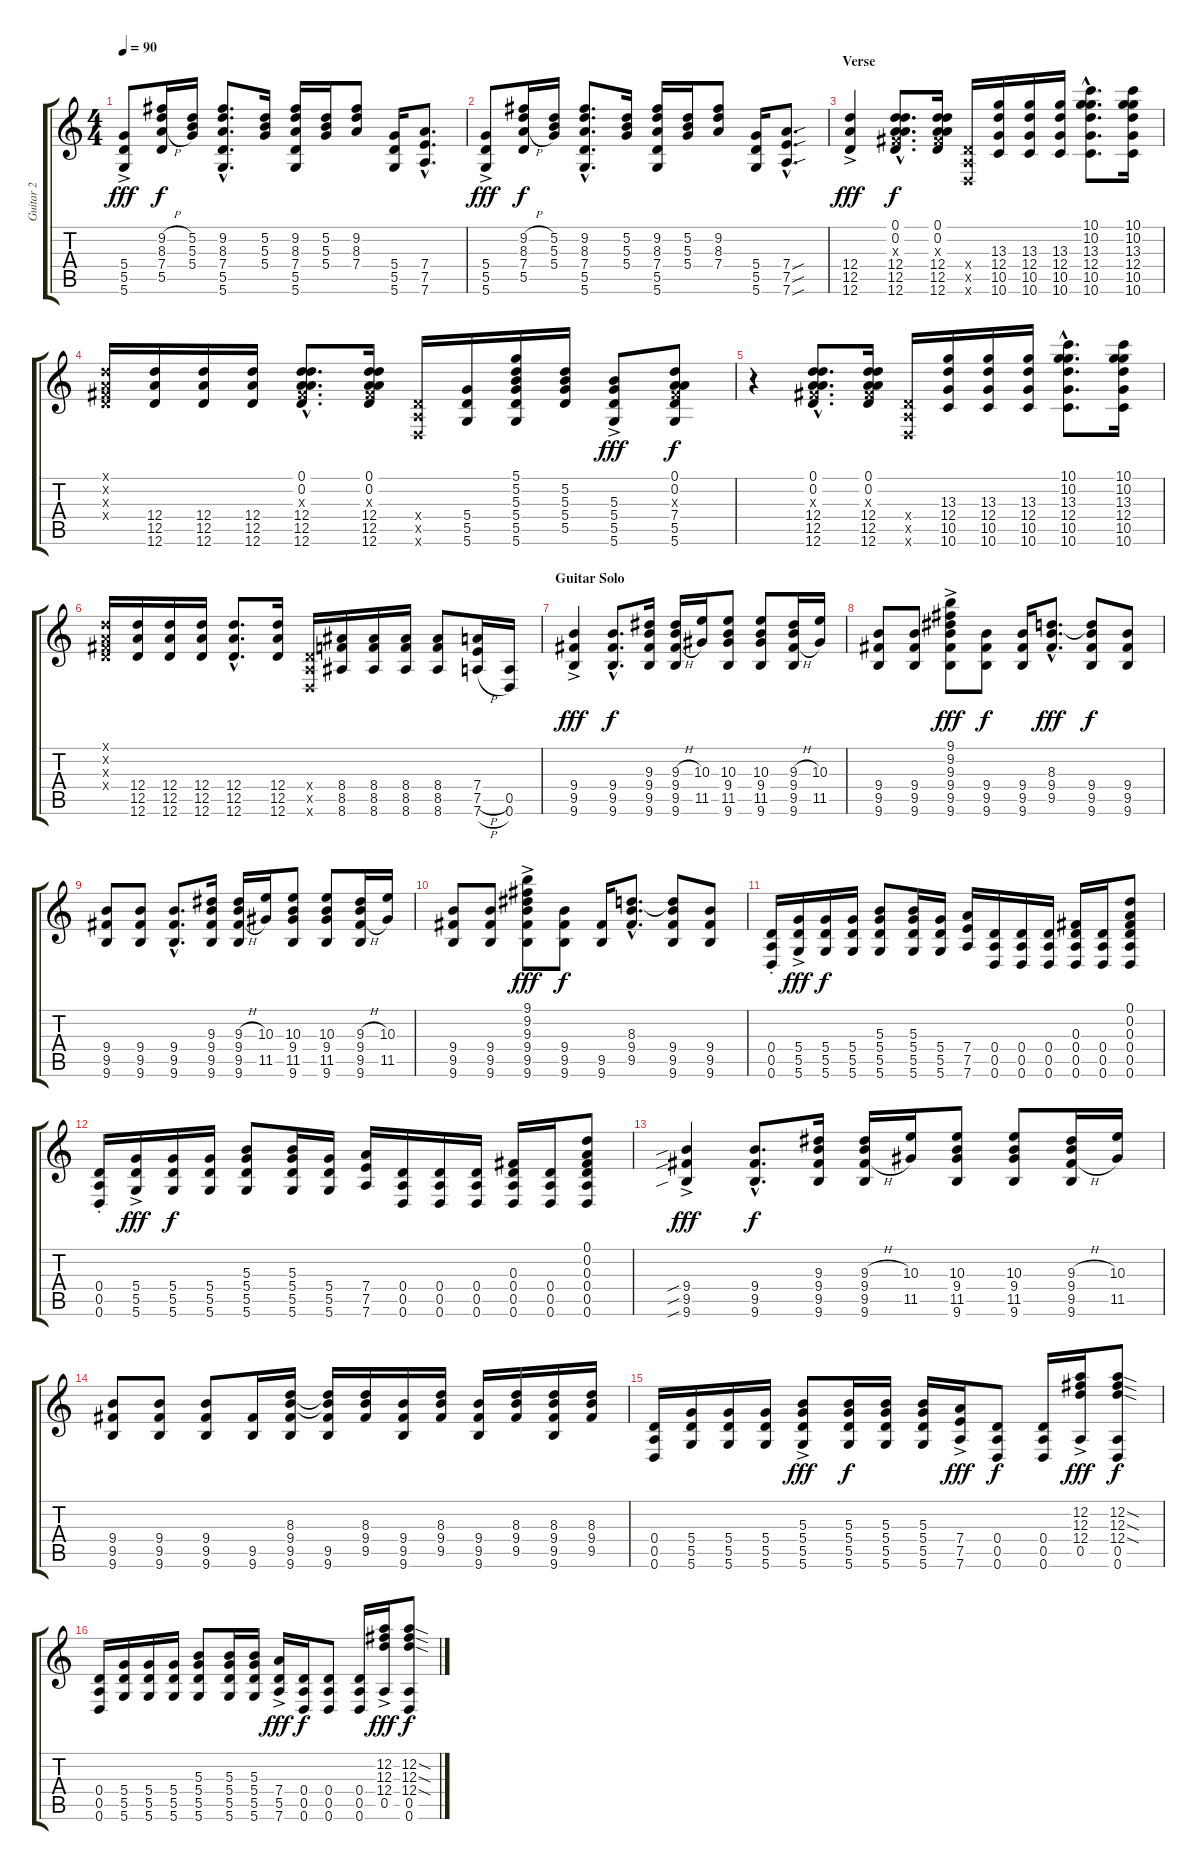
\track ("Guitar 2" "Guitar 2") {instrument distortionguitar}
\staff {score tabs}
\tuning (D4 A3 Gb3 D3 A2 D2) {hide}
\ts (4 4)
\tempo 90
\clef g2
\ks c
(5.4{ac} 5.5{ac} 5.6{ac}).8{dy fff} (9.2{h} 8.3{h} 7.4{h} 5.5).16{dy f} (5.2 5.3 5.4).16 (9.2{hac} 8.3{hac} 7.4{hac} 5.5{hac} 5.6{hac}).8{d} (5.2 5.3 5.4).16 (9.2 8.3 7.4 5.5 5.6).16 (5.2 5.3 5.4).16 (9.2 8.3 7.4).8 (5.4 5.5 5.6).16 (7.4{hac} 7.5{hac} 7.6{hac}).8{d} |
(5.4{ac} 5.5{ac} 5.6{ac}).8{dy fff} (9.2{h} 8.3{h} 7.4{h} 5.5).16{dy f} (5.2 5.3 5.4).16 (9.2{hac} 8.3{hac} 7.4{hac} 5.5{hac} 5.6{hac}).8{d} (5.2 5.3 5.4).16 (9.2 8.3 7.4 5.5 5.6).16 (5.2 5.3 5.4).16 (9.2 8.3 7.4).8 (5.4 5.5 5.6).16 (7.4{sou hac} 7.5{sou hac} 7.6{sou hac}).8{d} |
\section ("" "Verse")
(12.4{ac} 12.5{ac} 12.6{ac}).4{dy fff} (0.1{hac} 0.2{hac} 0.3{hac x} 12.4{hac} 12.5{hac} 12.6{hac}).8{d dy f} (0.1 0.2 0.3{x} 12.4 12.5 12.6).16 (0.4{x} 0.5{x} 0.6{x}).16 (13.3 12.4 10.5 10.6).16 (13.3 12.4 10.5 10.6).16 (13.3 12.4 10.5 10.6).16 (10.1{hac} 10.2{hac} 13.3{hac} 12.4{hac} 10.5{hac} 10.6{hac}).8{d} (10.1 10.2 13.3 12.4 10.5 10.6).16 |
(0.1{x} 0.2{x} 0.3{x} 0.4{x}).16 (12.4 12.5 12.6).16 (12.4 12.5 12.6).16 (12.4 12.5 12.6).16 (0.1{hac} 0.2{hac} 0.3{hac x} 12.4{hac} 12.5{hac} 12.6{hac}).8{d} (0.1 0.2 0.3{x} 12.4 12.5 12.6).16 (0.4{x} 0.5{x} 0.6{x}).16 (5.4 5.5 5.6).16 (5.1 5.2 5.3 5.4 5.5 5.6).16 (5.2 5.3 5.4 5.5).16 (5.3{ac} 5.4{ac} 5.5{ac} 5.6{ac}).8{dy fff} (0.1 0.2 0.3{x} 7.4 5.5 5.6).8{dy f} |
r.4 (0.1{hac} 0.2{hac} 0.3{hac x} 12.4{hac} 12.5{hac} 12.6{hac}).8{d} (0.1 0.2 0.3{x} 12.4 12.5 12.6).16 (0.4{x} 0.5{x} 0.6{x}).16 (13.3 12.4 10.5 10.6).16 (13.3 12.4 10.5 10.6).16 (13.3 12.4 10.5 10.6).16 (10.1{hac} 10.2{hac} 13.3{hac} 12.4{hac} 10.5{hac} 10.6{hac}).8{d} (10.1 10.2 13.3 12.4 10.5 10.6).16 |
(0.1{x} 0.2{x} 0.3{x} 0.4{x}).16 (12.4 12.5 12.6).16 (12.4 12.5 12.6).16 (12.4 12.5 12.6).16 (12.4{hac} 12.5{hac} 12.6{hac}).8{d} (12.4 12.5 12.6).16 (0.4{x} 0.5{x} 0.6{x}).16 (8.4 8.5 8.6).16 (8.4 8.5 8.6).16 (8.4 8.5 8.6).16 (8.4 8.5 8.6).8 (7.4 7.5{h} 7.6{h}).16 (0.5 0.6).16 |
\section ("" "Guitar Solo")
(9.4{ac} 9.5{ac} 9.6{ac}).4{dy fff volume 8} (9.4{hac} 9.5{hac} 9.6{hac}).8{d dy f} (9.3 9.4 9.5 9.6).16 (9.3{h} 9.4 9.5{h} 9.6).16 (10.3 11.5).16 (10.3 9.4 11.5 9.6).8 (10.3 9.4 11.5 9.6).8 (9.3{h} 9.4 9.5{h} 9.6).16 (10.3 11.5).16 |
(9.4 9.5 9.6).8 (9.4 9.5 9.6).8 (9.1{ac} 9.2{ac} 9.3{ac} 9.4{ac} 9.5{ac} 9.6{ac}).8{dy fff} (9.4 9.5 9.6).8{dy f} (9.4 9.5 9.6).16 (8.3{hac} 9.4{hac} 9.5{hac}).8{d dy fff} (8.3{t} 9.4 9.5 9.6).8{dy f} (9.4 9.5 9.6).8 |
(9.4 9.5 9.6).8 (9.4 9.5 9.6).8 (9.4{hac} 9.5{hac} 9.6{hac}).8{d} (9.3 9.4 9.5 9.6).16 (9.3{h} 9.4 9.5{h} 9.6).16 (10.3 11.5).16 (10.3 9.4 11.5 9.6).8 (10.3 9.4 11.5 9.6).8 (9.3{h} 9.4 9.5{h} 9.6).16 (10.3 11.5).16 |
(9.4 9.5 9.6).8 (9.4 9.5 9.6).8 (9.1{ac} 9.2{ac} 9.3{ac} 9.4{ac} 9.5{ac} 9.6{ac}).8{dy fff} (9.4 9.5 9.6).8{dy f} (9.5 9.6).16 (8.3{hac} 9.4{hac} 9.5{hac}).8{d} (8.3{t} 9.4 9.5 9.6).8 (9.4 9.5 9.6).8 |
(0.4{st} 0.5{st} 0.6{st}).16 (5.4{ac} 5.5{ac} 5.6{ac}).16{dy fff} (5.4 5.5 5.6).16{dy f} (5.4 5.5 5.6).16 (5.3 5.4 5.5 5.6).8 (5.3 5.4 5.5 5.6).16 (5.4 5.5 5.6).16 (7.4 7.5 7.6).16 (0.4 0.5 0.6).16 (0.4 0.5 0.6).16 (0.4 0.5 0.6).16 (0.3 0.4 0.5 0.6).16 (0.4 0.5 0.6).16 (0.1 0.2 0.3 0.4 0.5 0.6).8 |
(0.4{st} 0.5{st} 0.6{st}).16 (5.4{ac} 5.5{ac} 5.6{ac}).16{dy fff} (5.4 5.5 5.6).16{dy f} (5.4 5.5 5.6).16 (5.3 5.4 5.5 5.6).8 (5.3 5.4 5.5 5.6).16 (5.4 5.5 5.6).16 (7.4 7.5 7.6).16 (0.4 0.5 0.6).16 (0.4 0.5 0.6).16 (0.4 0.5 0.6).16 (0.3 0.4 0.5 0.6).16 (0.4 0.5 0.6).16 (0.1 0.2 0.3 0.4 0.5 0.6).8 |
(9.4{sib ac} 9.5{sib ac} 9.6{sib ac}).4{dy fff} (9.4{hac} 9.5{hac} 9.6{hac}).8{d dy f} (9.3 9.4 9.5 9.6).16 (9.3{h} 9.4 9.5{h} 9.6).16 (10.3 11.5).16 (10.3 9.4 11.5 9.6).8 (10.3 9.4 11.5 9.6).8 (9.3{h} 9.4 9.5{h} 9.6).16 (10.3 11.5).16 |
(9.4 9.5 9.6).8 (9.4 9.5 9.6).8 (9.4 9.5 9.6).8 (9.5 9.6).16 (8.3 9.4 9.5 9.6).16 (8.3{t} 9.4{t} 9.5 9.6).16 (8.3 9.4 9.5).16 (9.4 9.5 9.6).16 (8.3 9.4 9.5).16 (9.4 9.5 9.6).16 (8.3 9.4 9.5).16 (8.3 9.4 9.5 9.6).16 (8.3 9.4 9.5).16 |
(0.4 0.5 0.6).16 (5.4 5.5 5.6).16 (5.4 5.5 5.6).16 (5.4 5.5 5.6).16 (5.3{ac} 5.4{ac} 5.5{ac} 5.6{ac}).8{dy fff} (5.3 5.4 5.5 5.6).16{dy f} (5.3 5.4 5.5 5.6).16 (5.3 5.4 5.5 5.6).16 (7.4{ac} 7.5{ac} 7.6{ac}).16{dy fff} (0.4 0.5 0.6).8{dy f} (0.4 0.5 0.6).16 (12.2{ac} 12.3{ac} 12.4{ac} 0.5{ac}).16{dy fff} (12.2{sod} 12.3{sod} 12.4{sod} 0.5 0.6).8{dy f} |
(0.4 0.5 0.6).16 (5.4 5.5 5.6).16 (5.4 5.5 5.6).16 (5.4 5.5 5.6).16 (5.3 5.4 5.5 5.6).8 (5.3 5.4 5.5 5.6).16 (5.3 5.4 5.5 5.6).16 (7.4{ac} 5.5{ac} 7.6{ac}).16{dy fff} (0.4 0.5 0.6).16{dy f} (0.4 0.5 0.6).8 (0.4 0.5 0.6).16 (12.2{ac} 12.3{ac} 12.4{ac} 0.5{ac}).16{dy fff} (12.2{sod} 12.3{sod} 12.4{sod} 0.5 0.6).8{dy f}
